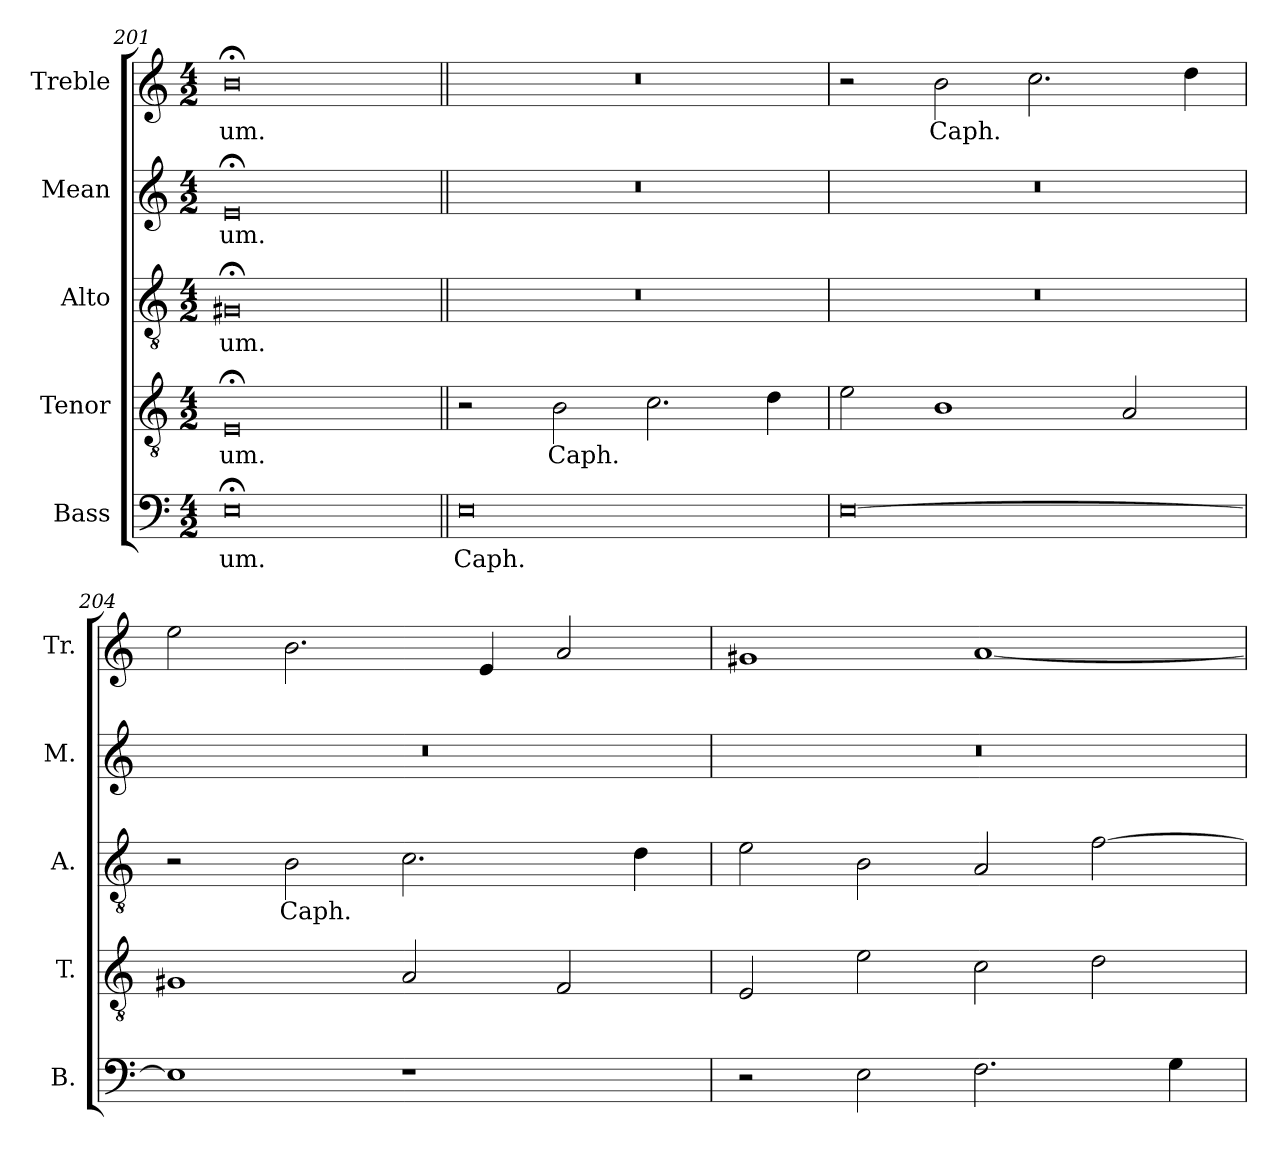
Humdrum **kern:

**kern	**text	**kern	**text	**kern	**text	**kern	**text	**kern	**text
*part5	*part5	*part4	*part4	*part3	*part3	*part2	*part2	*part1	*part1
*staff5	*staff5	*staff4	*staff4	*staff3	*staff3	*staff2	*staff2	*staff1	*staff1
*I"Bass	*	*I"Tenor	*	*I"Alto	*	*I"Mean	*	*I"Treble	*
*I'B.	*	*I'T.	*	*I'A.	*	*I'M.	*	*I'Tr.	*
*clefF4	*	*clefGv2	*	*clefGv2	*	*clefG2	*	*clefG2	*
*	*	*ITrd7c12	*	*ITrd7c12	*	*	*	*	*
*k[]	*	*k[]	*	*k[]	*	*k[]	*	*k[]	*
*C:	*	*C:	*	*C:	*	*C:	*	*C:	*
*M4/2	*	*M4/2	*	*M4/2	*	*M4/2	*	*M4/2	*
=201	=201	=201	=201	=201	=201	=201	=201	=201	=201
!	!LO:LY:b:color=#000000	!	!	!	!	!	!	!	!
!	!	!	!LO:LY:b:color=#000000	!	!	!	!	!	!
!	!	!	!	!	!LO:LY:b:color=#000000	!	!	!	!
!	!	!	!	!	!	!	!LO:LY:b:color=#000000	!	!
!	!	!	!	!	!	!	!	!	!LO:LY:b:color=#000000
0E;i	-um.	0EE;i	-um.	0GG#X;i	-um.	0e;i	-um.	0b;i	-um.
!!LO:PB:g=z
=202||	=202||	=202||	=202||	=202||	=202||	=202||	=202||	=202||	=202||
*	*	*	*	*	*	*	*	*MM180	*
!	!LO:LY:b:color=#000000	!	!	!LO:N:vis=1	!	!LO:N:vis=1	!	!LO:N:vis=1	!
0Ei	Caph.	2r	.	0r	.	0r	.	0r	.
!	!	!	!LO:LY:b:color=#000000	!	!	!	!	!	!
.	.	2BBi\	Caph.	.	.	.	.	.	.
.	.	2.Ci\	.	.	.	.	.	.	.
.	.	4Di\	.	.	.	.	.	.	.
=203	=203	=203	=203	=203	=203	=203	=203	=203	=203
!	!	!	!	!LO:N:vis=1	!	!LO:N:vis=1	!	!	!
[>0Ei	.	2Ei\	.	0r	.	0r	.	2r	.
!	!	!	!	!	!	!	!	!	!LO:LY:b:color=#000000
.	.	1BBi	.	.	.	.	.	2bi\	Caph.
.	.	.	.	.	.	.	.	2.cci\	.
.	.	2AAi/	.	.	.	.	.	.	.
.	.	.	.	.	.	.	.	4ddi\	.
=204	=204	=204	=204	=204	=204	=204	=204	=204	=204
!	!	!	!	!	!	!LO:N:vis=1	!	!	!
1Ei]	.	1GG#Xi	.	2r	.	0r	.	2eei\	.
!	!	!	!	!	!LO:LY:b:color=#000000	!	!	!	!
.	.	.	.	2BBi\	Caph.	.	.	2.bi\	.
1r	.	2AAi/	.	2.Ci\	.	.	.	.	.
.	.	.	.	.	.	.	.	4ei/	.
.	.	2FFi/	.	.	.	.	.	2ai/	.
.	.	.	.	4Di\	.	.	.	.	.
=205	=205	=205	=205	=205	=205	=205	=205	=205	=205
!	!	!	!	!	!	!LO:N:vis=1	!	!	!
2r	.	2EEi/	.	2Ei\	.	0r	.	1g#Xi	.
2Ei\	.	2Ei\	.	2BBi\	.	.	.	.	.
2.Fi\	.	2Ci\	.	2AAi/	.	.	.	[<1ai	.
.	.	2Di\	.	[>2Fi\	.	.	.	.	.
4Gi\	.	.	.	.	.	.	.	.	.
=	=	=	=	=	=	=	=	=	=
*-	*-	*-	*-	*-	*-	*-	*-	*-	*-
